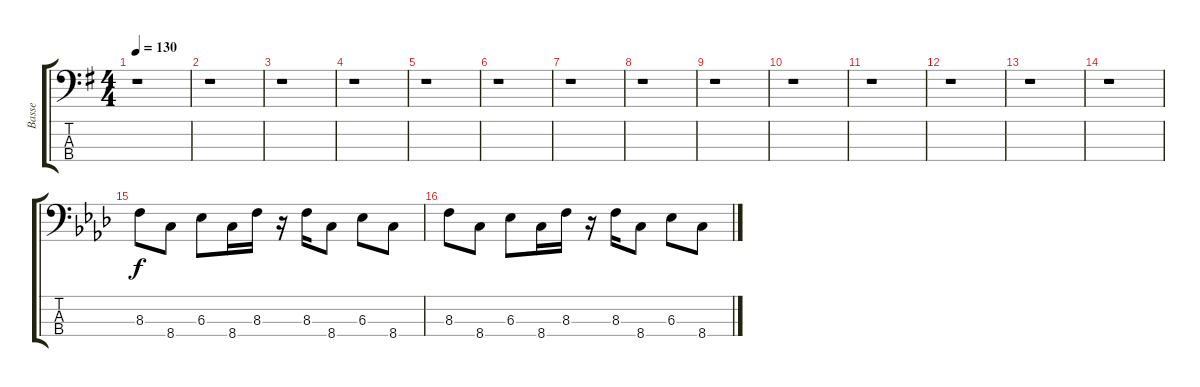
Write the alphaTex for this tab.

\track ("Basse" "Basse") {instrument electricbasspick}
\staff {score tabs}
\tuning (G2 D2 A1 E1) {hide}
\ts (4 4)
\tempo 130
\clef f4
\ks g
r.1{dy f} |
r.1 |
r.1 |
r.1 |
r.1 |
r.1 |
r.1 |
r.1 |
r.1 |
r.1 |
r.1 |
r.1 |
r.1 |
r.1 |
\ks ab
8.3.8 8.4.8 6.3.8 8.4.16 8.3.16 r.16 8.3.16 8.4.8 6.3.8 8.4.8 |
8.3.8 8.4.8 6.3.8 8.4.16 8.3.16 r.16 8.3.16 8.4.8 6.3.8 8.4.8
